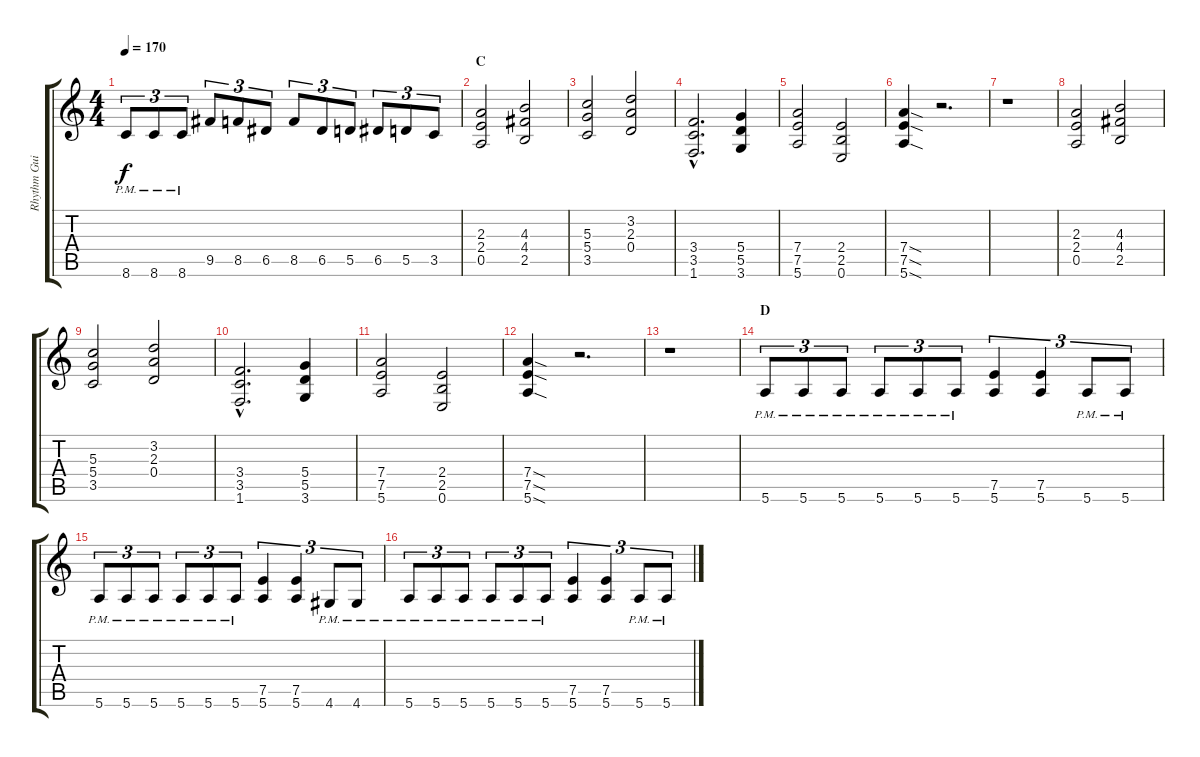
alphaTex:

\track ("Rhythm Guitar" "Rhythm Gui") {instrument overdrivenguitar}
\staff {score tabs}
\tuning (E4 B3 G3 D3 A2 E2) {hide}
\ts (4 4)
\tempo 170
\clef g2
\ks c
8.6{pm}.8{tu (3 2) dy f} 8.6{pm}.8{tu (3 2)} 8.6{pm}.8{tu (3 2)} 9.5.8{tu (3 2)} 8.5.8{tu (3 2)} 6.5.8{tu (3 2)} 8.5.8{tu (3 2)} 6.5.8{tu (3 2)} 5.5.8{tu (3 2)} 6.5.8{tu (3 2)} 5.5.8{tu (3 2)} 3.5.8{tu (3 2)} |
\section ("" "C")
(2.3 2.4 0.5).2 (4.3 4.4 2.5).2 |
(5.3 5.4 3.5).2 (3.2 2.3 0.4).2 |
(3.4{hac} 3.5{hac} 1.6{hac}).2{d} (5.4 5.5 3.6).4 |
(7.4 7.5 5.6).2 (2.4 2.5 0.6).2 |
(7.4{sod} 7.5{sod} 5.6{sod}).4 r.2{d} |
r.1 |
(2.3 2.4 0.5).2 (4.3 4.4 2.5).2 |
(5.3 5.4 3.5).2 (3.2 2.3 0.4).2 |
(3.4{hac} 3.5{hac} 1.6{hac}).2{d} (5.4 5.5 3.6).4 |
(7.4 7.5 5.6).2 (2.4 2.5 0.6).2 |
(7.4{sod} 7.5{sod} 5.6{sod}).4 r.2{d} |
r.1 |
\section ("" "D")
5.6{pm}.8{tu (3 2)} 5.6{pm}.8{tu (3 2)} 5.6{pm}.8{tu (3 2)} 5.6{pm}.8{tu (3 2)} 5.6{pm}.8{tu (3 2)} 5.6{pm}.8{tu (3 2)} (7.5 5.6).4{tu (3 2)} (7.5 5.6).4{tu (3 2)} 5.6{pm}.8{tu (3 2)} 5.6{pm}.8{tu (3 2)} |
5.6{pm}.8{tu (3 2)} 5.6{pm}.8{tu (3 2)} 5.6{pm}.8{tu (3 2)} 5.6{pm}.8{tu (3 2)} 5.6{pm}.8{tu (3 2)} 5.6{pm}.8{tu (3 2)} (7.5 5.6).4{tu (3 2)} (7.5 5.6).4{tu (3 2)} 4.6{pm}.8{tu (3 2)} 4.6{pm}.8{tu (3 2)} |
5.6{pm}.8{tu (3 2)} 5.6{pm}.8{tu (3 2)} 5.6{pm}.8{tu (3 2)} 5.6{pm}.8{tu (3 2)} 5.6{pm}.8{tu (3 2)} 5.6{pm}.8{tu (3 2)} (7.5 5.6).4{tu (3 2)} (7.5 5.6).4{tu (3 2)} 5.6{pm}.8{tu (3 2)} 5.6{pm}.8{tu (3 2)}
